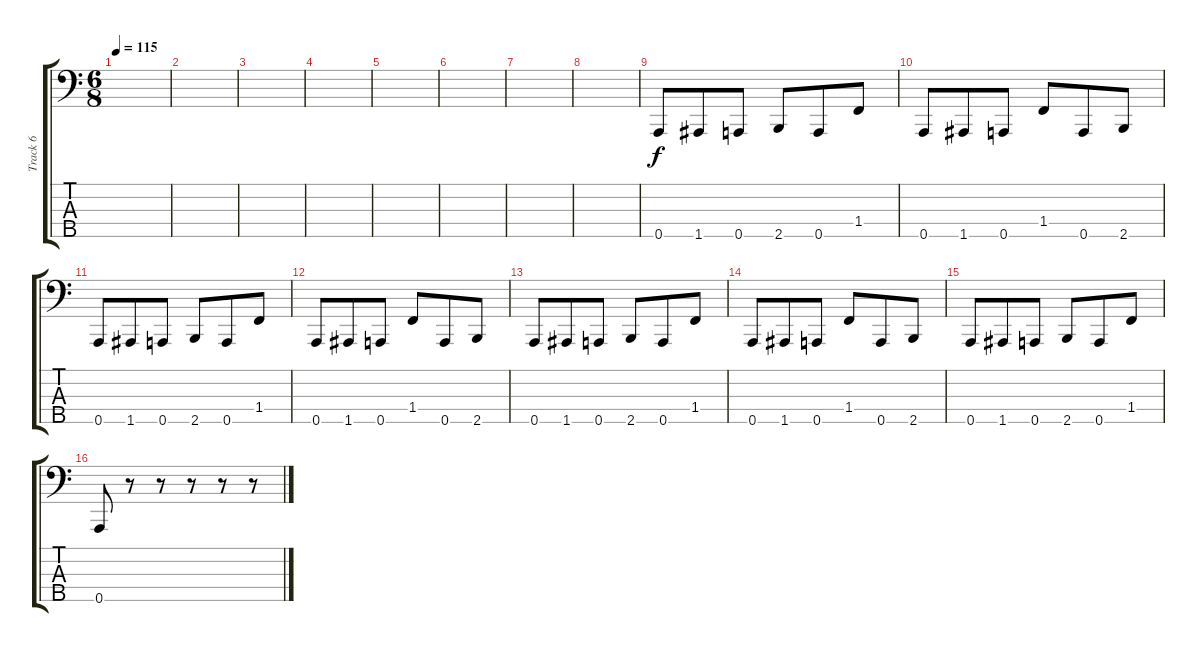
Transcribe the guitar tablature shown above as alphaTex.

\track ("Track 6" "Track 6") {instrument electricbasspick}
\staff {score tabs}
\tuning (G2 D2 A1 E1 A0) {hide}
\ts (6 8)
\tempo 115
\clef f4
\ks c
|
|
|
|
|
|
|
|
0.5.8 1.5.8 0.5.8 2.5.8 0.5.8 1.4.8 |
0.5.8 1.5.8 0.5.8 1.4.8 0.5.8 2.5.8 |
0.5.8 1.5.8 0.5.8 2.5.8 0.5.8 1.4.8 |
0.5.8 1.5.8 0.5.8 1.4.8 0.5.8 2.5.8 |
0.5.8 1.5.8 0.5.8 2.5.8 0.5.8 1.4.8 |
0.5.8 1.5.8 0.5.8 1.4.8 0.5.8 2.5.8 |
0.5.8 1.5.8 0.5.8 2.5.8 0.5.8 1.4.8 |
0.5.8 r.8 r.8 r.8 r.8 r.8
